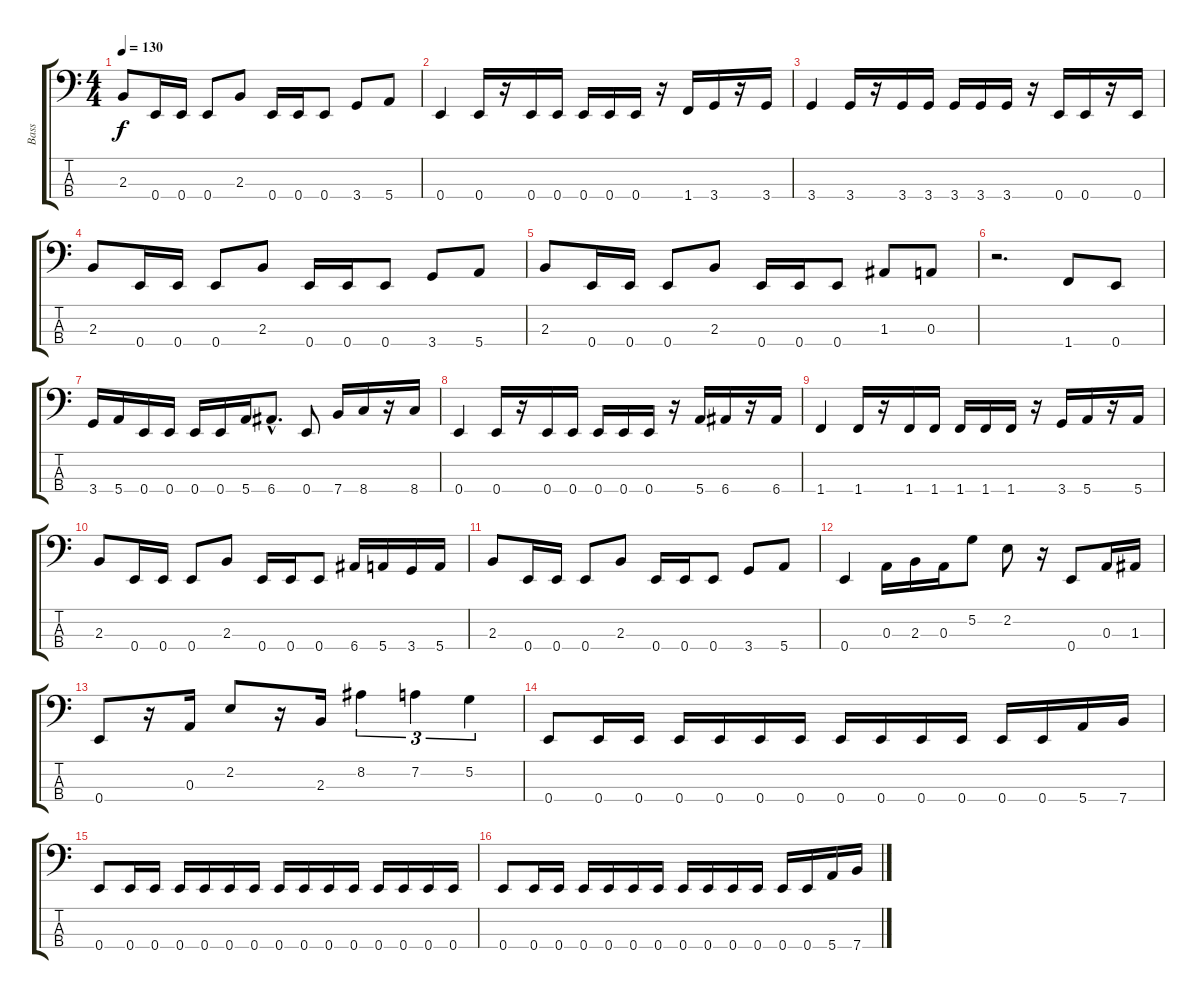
\track ("Bass" "Bass") {instrument electricbasspick}
\staff {score tabs}
\tuning (G2 D2 A1 E1) {hide}
\ts (4 4)
\tempo 130
\clef f4
\ks c
2.3.8{dy f} 0.4.16 0.4.16 0.4.8 2.3.8 0.4.16 0.4.16 0.4.8 3.4.8 5.4.8 |
0.4.4 0.4.16 r.16 0.4.16 0.4.16 0.4.16 0.4.16 0.4.16 r.16 1.4.16 3.4.16 r.16 3.4.16 |
3.4.4 3.4.16 r.16 3.4.16 3.4.16 3.4.16 3.4.16 3.4.16 r.16 0.4.16 0.4.16 r.16 0.4.16 |
2.3.8 0.4.16 0.4.16 0.4.8 2.3.8 0.4.16 0.4.16 0.4.8 3.4.8 5.4.8 |
2.3.8 0.4.16 0.4.16 0.4.8 2.3.8 0.4.16 0.4.16 0.4.8 1.3.8 0.3.8 |
r.2{d} 1.4.8 0.4.8 |
3.4.16 5.4.16 0.4.16 0.4.16 0.4.16 0.4.16 5.4.16 6.4{hac}.8{d} 0.4.8 7.4.16 8.4.16 r.16 8.4.16 |
0.4.4 0.4.16 r.16 0.4.16 0.4.16 0.4.16 0.4.16 0.4.16 r.16 5.4.16 6.4.16 r.16 6.4.16 |
1.4.4 1.4.16 r.16 1.4.16 1.4.16 1.4.16 1.4.16 1.4.16 r.16 3.4.16 5.4.16 r.16 5.4.16 |
2.3.8 0.4.16 0.4.16 0.4.8 2.3.8 0.4.16 0.4.16 0.4.8 6.4.16 5.4.16 3.4.16 5.4.16 |
2.3.8 0.4.16 0.4.16 0.4.8 2.3.8 0.4.16 0.4.16 0.4.8 3.4.8 5.4.8 |
0.4.4 0.3.16 2.3.16 0.3.16 5.2.8 2.2.8 r.16 0.4.8 0.3.16 1.3.16 |
0.4.8 r.16 0.3.16 2.2.8 r.16 2.3.16 8.2.4{tu (3 2)} 7.2.4{tu (3 2)} 5.2.4{tu (3 2)} |
0.4.8 0.4.16 0.4.16 0.4.16 0.4.16 0.4.16 0.4.16 0.4.16 0.4.16 0.4.16 0.4.16 0.4.16 0.4.16 5.4.16 7.4.16 |
0.4.8 0.4.16 0.4.16 0.4.16 0.4.16 0.4.16 0.4.16 0.4.16 0.4.16 0.4.16 0.4.16 0.4.16 0.4.16 0.4.16 0.4.16 |
0.4.8 0.4.16 0.4.16 0.4.16 0.4.16 0.4.16 0.4.16 0.4.16 0.4.16 0.4.16 0.4.16 0.4.16 0.4.16 5.4.16 7.4.16
